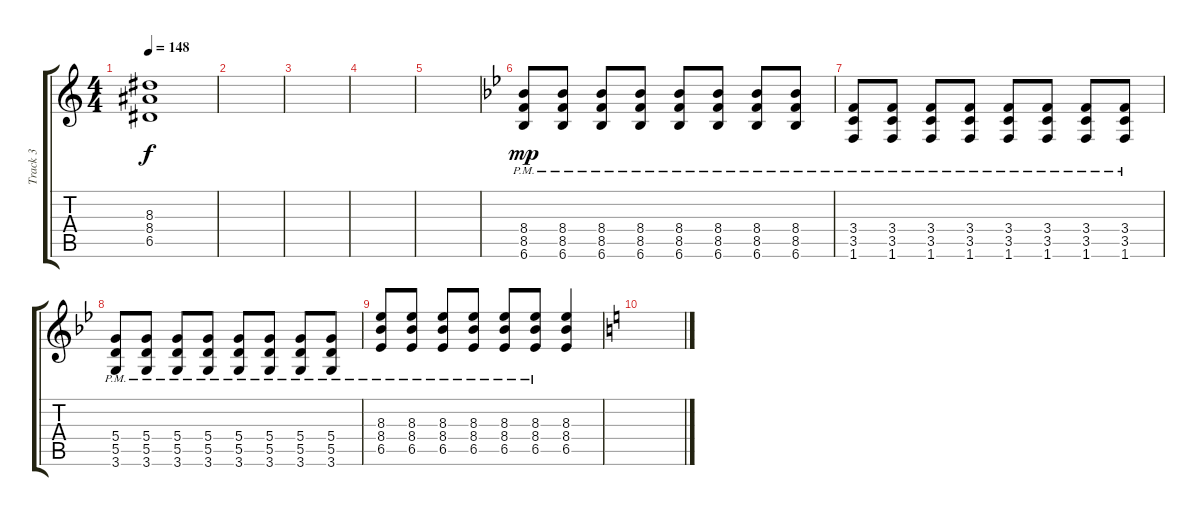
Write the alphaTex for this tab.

\track ("Track 3" "Track 3") {instrument distortionguitar}
\staff {score tabs}
\tuning (E4 B3 G3 D3 A2 E2) {hide}
\ts (4 4)
\tempo 148
\clef g2
\ks c
(8.3{t} 8.4{t} 6.5{t}).1{dy f} |
|
|
|
|
\ks bb
(8.4{pm} 8.5{pm} 6.6{pm}).8{dy mp} (8.4{pm} 8.5{pm} 6.6{pm}).8 (8.4{pm} 8.5{pm} 6.6{pm}).8 (8.4{pm} 8.5{pm} 6.6{pm}).8 (8.4{pm} 8.5{pm} 6.6{pm}).8 (8.4{pm} 8.5{pm} 6.6{pm}).8 (8.4{pm} 8.5{pm} 6.6{pm}).8 (8.4{pm} 8.5{pm} 6.6{pm}).8 |
(3.4{pm} 3.5{pm} 1.6{pm}).8 (3.4{pm} 3.5{pm} 1.6{pm}).8 (3.4{pm} 3.5{pm} 1.6{pm}).8 (3.4{pm} 3.5{pm} 1.6{pm}).8 (3.4{pm} 3.5{pm} 1.6{pm}).8 (3.4{pm} 3.5{pm} 1.6{pm}).8 (3.4{pm} 3.5{pm} 1.6{pm}).8 (3.4{pm} 3.5{pm} 1.6{pm}).8 |
(5.4{pm} 5.5{pm} 3.6{pm}).8 (5.4{pm} 5.5{pm} 3.6{pm}).8 (5.4{pm} 5.5{pm} 3.6{pm}).8 (5.4{pm} 5.5{pm} 3.6{pm}).8 (5.4{pm} 5.5{pm} 3.6{pm}).8 (5.4{pm} 5.5{pm} 3.6{pm}).8 (5.4{pm} 5.5{pm} 3.6{pm}).8 (5.4{pm} 5.5{pm} 3.6{pm}).8 |
(8.3{pm} 8.4{pm} 6.5{pm}).8 (8.3{pm} 8.4{pm} 6.5{pm}).8 (8.3{pm} 8.4{pm} 6.5{pm}).8 (8.3{pm} 8.4{pm} 6.5{pm}).8 (8.3{pm} 8.4{pm} 6.5{pm}).8 (8.3{pm} 8.4{pm} 6.5{pm}).8 (8.3 8.4 6.5).4 |
\ks c
